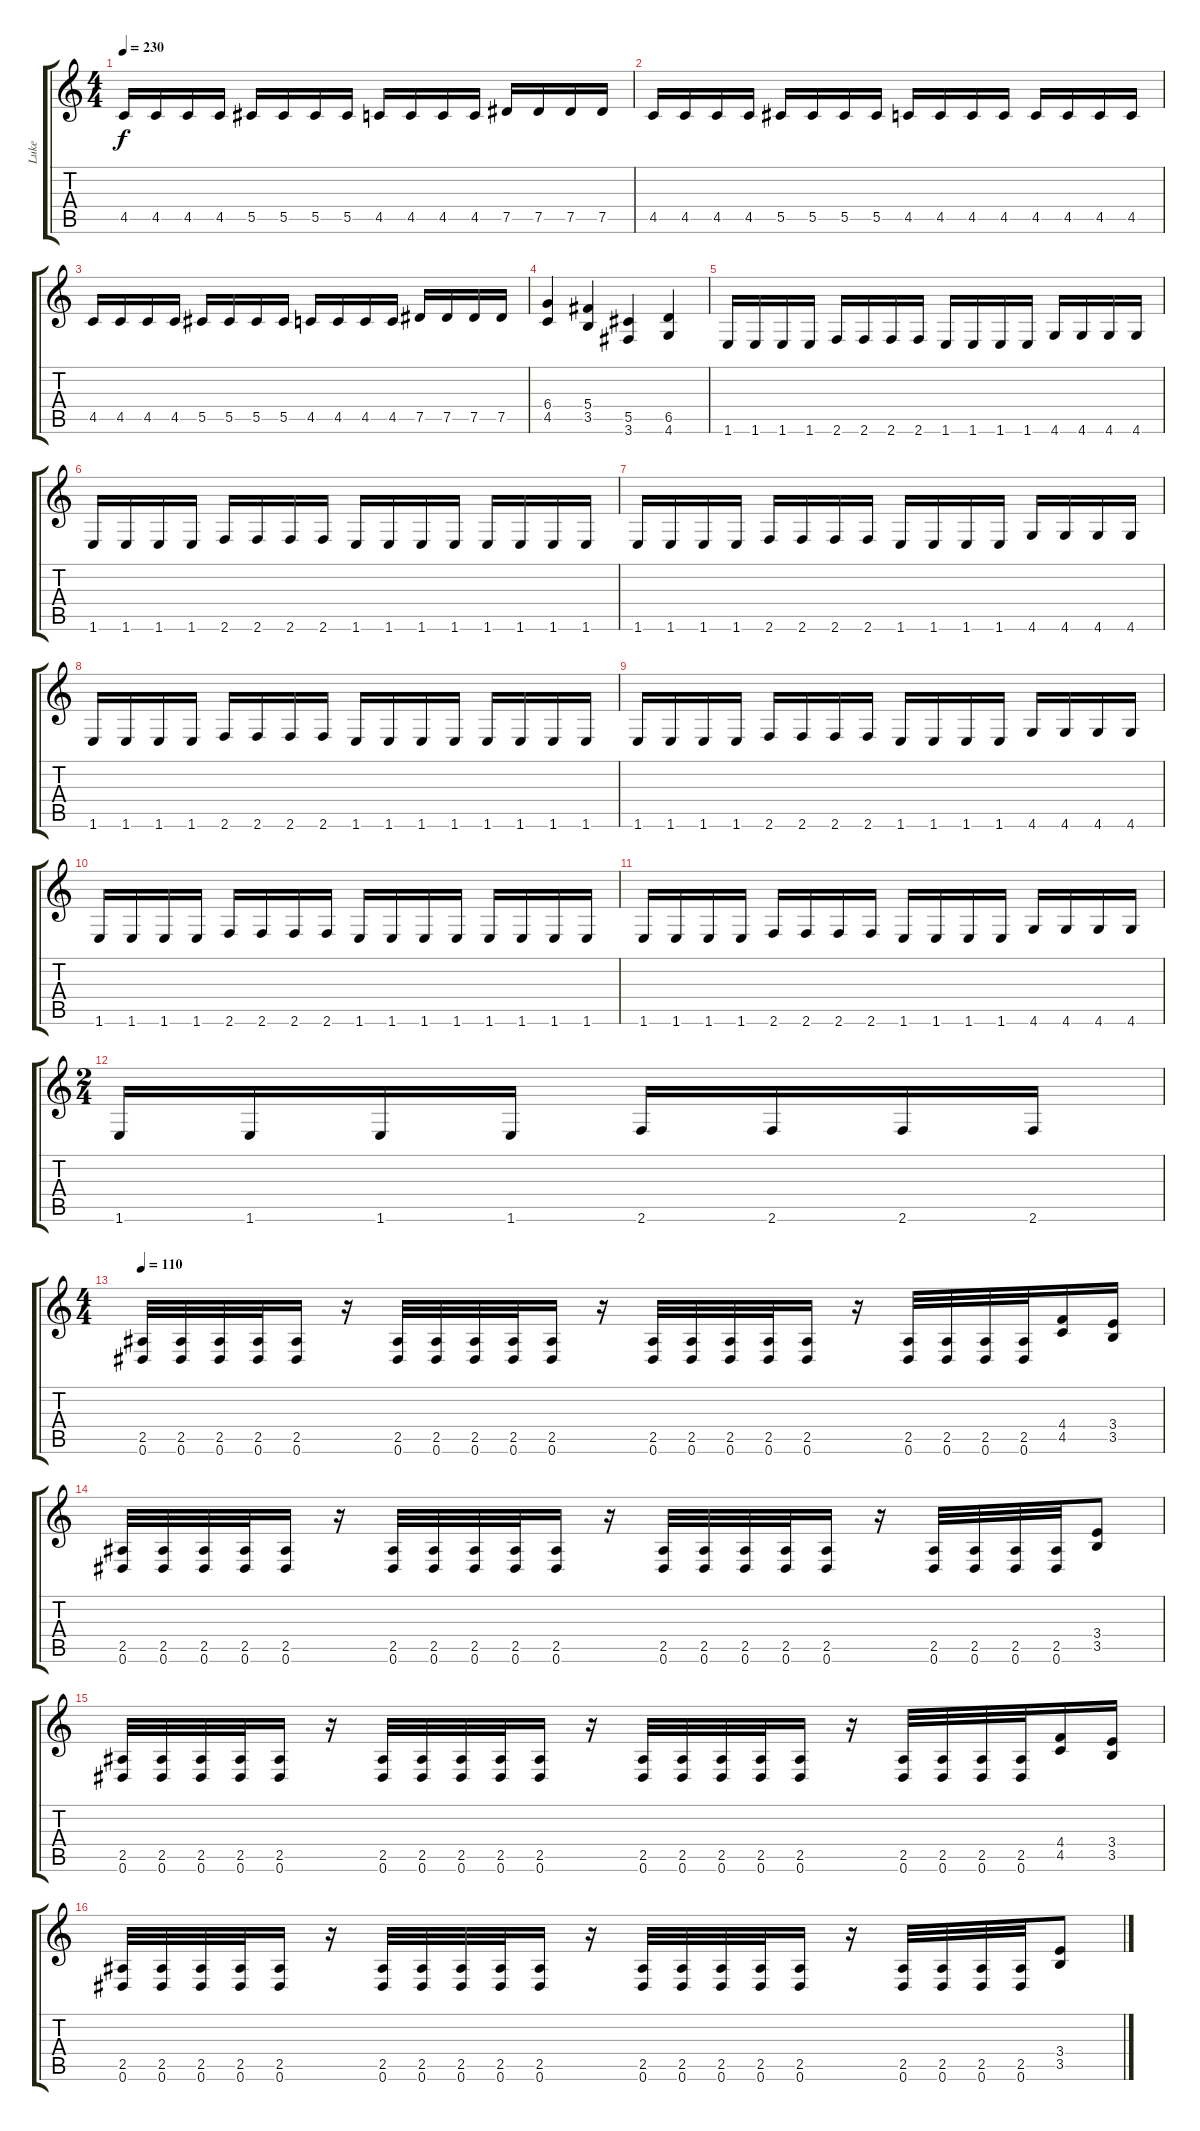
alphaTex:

\track ("Luke" "Luke") {instrument distortionguitar}
\staff {score tabs}
\tuning (Eb4 Bb3 Gb3 Db3 Ab2 Eb2) {hide}
\ts (4 4)
\tempo 230
\clef g2
\ks c
4.5.16{dy f} 4.5.16 4.5.16 4.5.16 5.5.16 5.5.16 5.5.16 5.5.16 4.5.16 4.5.16 4.5.16 4.5.16 7.5.16 7.5.16 7.5.16 7.5.16 |
4.5.16 4.5.16 4.5.16 4.5.16 5.5.16 5.5.16 5.5.16 5.5.16 4.5.16 4.5.16 4.5.16 4.5.16 4.5.16 4.5.16 4.5.16 4.5.16 |
4.5.16 4.5.16 4.5.16 4.5.16 5.5.16 5.5.16 5.5.16 5.5.16 4.5.16 4.5.16 4.5.16 4.5.16 7.5.16 7.5.16 7.5.16 7.5.16 |
(6.4 4.5).4 (5.4 3.5).4 (5.5 3.6).4 (6.5 4.6).4 |
1.6.16 1.6.16 1.6.16 1.6.16 2.6.16 2.6.16 2.6.16 2.6.16 1.6.16 1.6.16 1.6.16 1.6.16 4.6.16 4.6.16 4.6.16 4.6.16 |
1.6.16 1.6.16 1.6.16 1.6.16 2.6.16 2.6.16 2.6.16 2.6.16 1.6.16 1.6.16 1.6.16 1.6.16 1.6.16 1.6.16 1.6.16 1.6.16 |
1.6.16 1.6.16 1.6.16 1.6.16 2.6.16 2.6.16 2.6.16 2.6.16 1.6.16 1.6.16 1.6.16 1.6.16 4.6.16 4.6.16 4.6.16 4.6.16 |
1.6.16 1.6.16 1.6.16 1.6.16 2.6.16 2.6.16 2.6.16 2.6.16 1.6.16 1.6.16 1.6.16 1.6.16 1.6.16 1.6.16 1.6.16 1.6.16 |
1.6.16 1.6.16 1.6.16 1.6.16 2.6.16 2.6.16 2.6.16 2.6.16 1.6.16 1.6.16 1.6.16 1.6.16 4.6.16 4.6.16 4.6.16 4.6.16 |
1.6.16 1.6.16 1.6.16 1.6.16 2.6.16 2.6.16 2.6.16 2.6.16 1.6.16 1.6.16 1.6.16 1.6.16 1.6.16 1.6.16 1.6.16 1.6.16 |
1.6.16 1.6.16 1.6.16 1.6.16 2.6.16 2.6.16 2.6.16 2.6.16 1.6.16 1.6.16 1.6.16 1.6.16 4.6.16 4.6.16 4.6.16 4.6.16 |
\ts (2 4)
1.6.16 1.6.16 1.6.16 1.6.16 2.6.16 2.6.16 2.6.16 2.6.16 |
\ts (4 4)
\tempo 110
(2.5 0.6).32 (2.5 0.6).32 (2.5 0.6).32 (2.5 0.6).32 (2.5 0.6).16 r.16 (2.5 0.6).32 (2.5 0.6).32 (2.5 0.6).32 (2.5 0.6).32 (2.5 0.6).16 r.16 (2.5 0.6).32 (2.5 0.6).32 (2.5 0.6).32 (2.5 0.6).32 (2.5 0.6).16 r.16 (2.5 0.6).32 (2.5 0.6).32 (2.5 0.6).32 (2.5 0.6).32 (4.4 4.5).16 (3.4 3.5).16 |
(2.5 0.6).32 (2.5 0.6).32 (2.5 0.6).32 (2.5 0.6).32 (2.5 0.6).16 r.16 (2.5 0.6).32 (2.5 0.6).32 (2.5 0.6).32 (2.5 0.6).32 (2.5 0.6).16 r.16 (2.5 0.6).32 (2.5 0.6).32 (2.5 0.6).32 (2.5 0.6).32 (2.5 0.6).16 r.16 (2.5 0.6).32 (2.5 0.6).32 (2.5 0.6).32 (2.5 0.6).32 (3.4 3.5).8 |
(2.5 0.6).32 (2.5 0.6).32 (2.5 0.6).32 (2.5 0.6).32 (2.5 0.6).16 r.16 (2.5 0.6).32 (2.5 0.6).32 (2.5 0.6).32 (2.5 0.6).32 (2.5 0.6).16 r.16 (2.5 0.6).32 (2.5 0.6).32 (2.5 0.6).32 (2.5 0.6).32 (2.5 0.6).16 r.16 (2.5 0.6).32 (2.5 0.6).32 (2.5 0.6).32 (2.5 0.6).32 (4.4 4.5).16 (3.4 3.5).16 |
(2.5 0.6).32 (2.5 0.6).32 (2.5 0.6).32 (2.5 0.6).32 (2.5 0.6).16 r.16 (2.5 0.6).32 (2.5 0.6).32 (2.5 0.6).32 (2.5 0.6).32 (2.5 0.6).16 r.16 (2.5 0.6).32 (2.5 0.6).32 (2.5 0.6).32 (2.5 0.6).32 (2.5 0.6).16 r.16 (2.5 0.6).32 (2.5 0.6).32 (2.5 0.6).32 (2.5 0.6).32 (3.4 3.5).8
